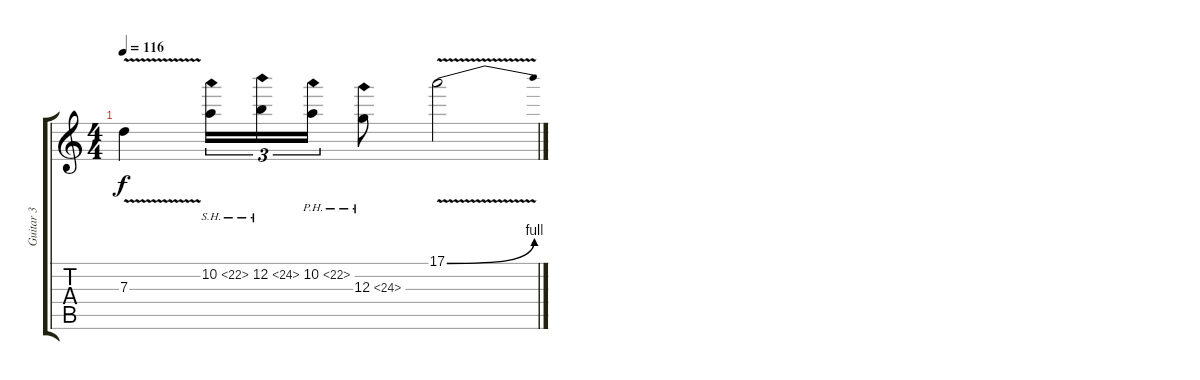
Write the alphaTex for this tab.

\track ("Guitar 3" "Guitar 3") {instrument distortionguitar}
\staff {score tabs}
\tuning (E4 B3 G3 D3 A2 E2) {hide}
\ts (4 4)
\tempo 116
\clef g2
\ks c
7.3{v}.4{dy f} 10.2{sh 12}.16{tu (3 2)} 12.2{sh 12}.16{tu (3 2)} 10.2{ph 12}.16{tu (3 2)} 12.3{ph 12}.8 17.1{be (bend 0 0 60 4) v}.2
